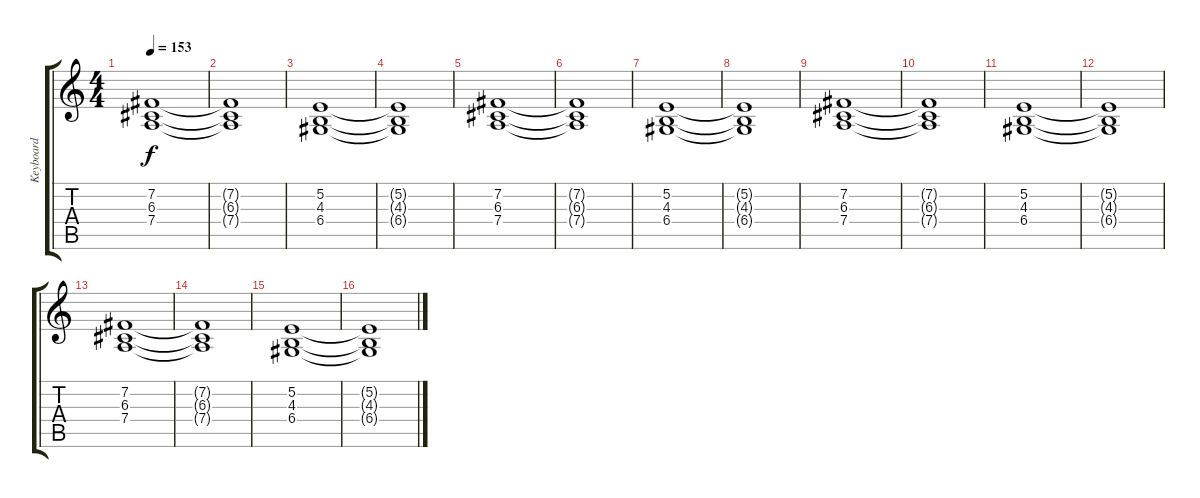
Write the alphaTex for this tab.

\track ("Keyboard" "Keyboard") {instrument stringensemble1}
\staff {score tabs}
\tuning (E4 B3 G3 D3 A2 E2) {hide}
\ts (4 4)
\tempo 153
\clef g2
\ks c
(7.2 6.3 7.4).1{dy f} |
(7.2{t} 6.3{t} 7.4{t}).1 |
(5.2 4.3 6.4).1 |
(5.2{t} 4.3{t} 6.4{t}).1 |
(7.2 6.3 7.4).1 |
(7.2{t} 6.3{t} 7.4{t}).1 |
(5.2 4.3 6.4).1 |
(5.2{t} 4.3{t} 6.4{t}).1 |
(7.2 6.3 7.4).1 |
(7.2{t} 6.3{t} 7.4{t}).1 |
(5.2 4.3 6.4).1 |
(5.2{t} 4.3{t} 6.4{t}).1 |
(7.2 6.3 7.4).1 |
(7.2{t} 6.3{t} 7.4{t}).1 |
(5.2 4.3 6.4).1 |
(5.2{t} 4.3{t} 6.4{t}).1
